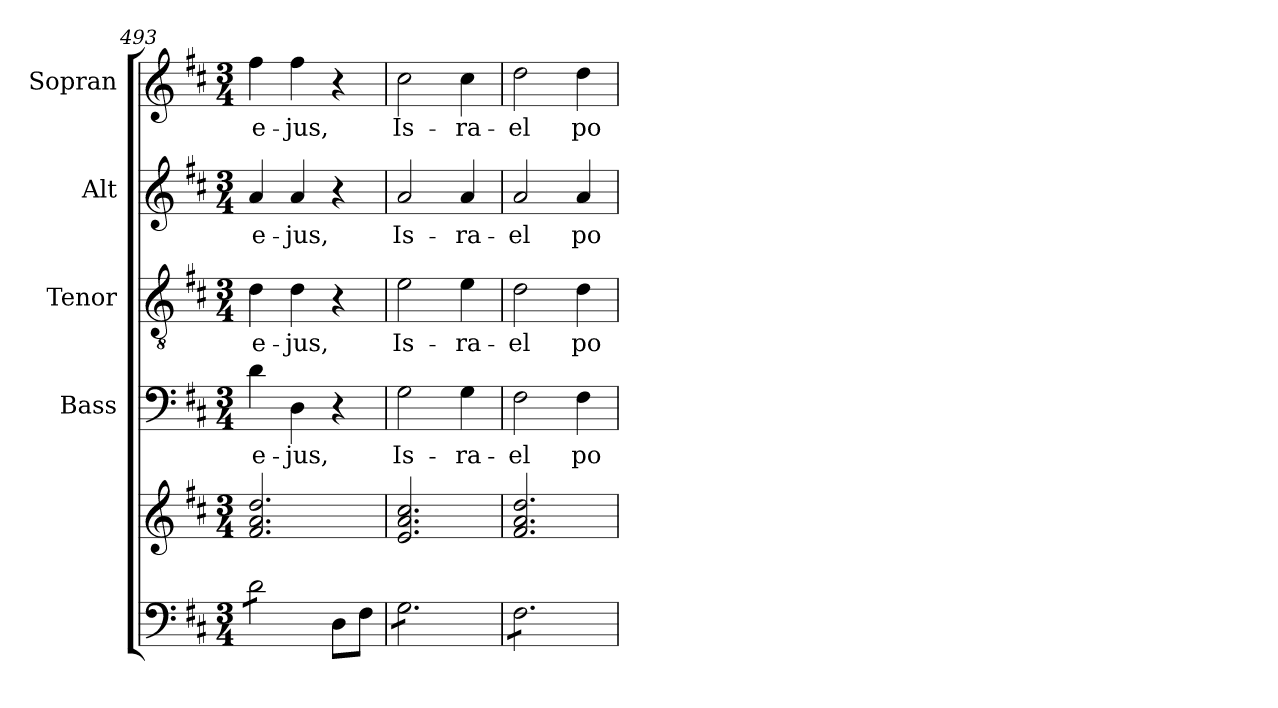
**kern	**kern	**kern	**text	**kern	**text	**kern	**text	**kern	**text
*part5	*part5	*part4	*part4	*part3	*part3	*part2	*part2	*part1	*part1
*staff6	*staff5	*staff4	*staff4	*staff3	*staff3	*staff2	*staff2	*staff1	*staff1
*	*	*I"Bass	*	*I"Tenor	*	*I"Alt	*	*I"Sopran	*
*	*	*I'B.	*	*I'T.	*	*I'A.	*	*I'S.	*
*clefF4	*clefG2	*clefF4	*	*clefGv2	*	*clefG2	*	*clefG2	*
*k[f#c#]	*k[f#c#]	*k[f#c#]	*	*k[f#c#]	*	*k[f#c#]	*	*k[f#c#]	*
*D:	*D:	*D:	*	*D:	*	*D:	*	*D:	*
*M3/4	*M3/4	*M3/4	*	*M3/4	*	*M3/4	*	*M3/4	*
=493	=493	=493	=493	=493	=493	=493	=493	=493	=493
!	!	!	!LO:LY:b	!	!LO:LY:b	!	!LO:LY:b	!	!LO:LY:b
*tremolo	*	*	*	*	*	*	*	*	*
8d\L	2.f#/ 2.a/ 2.dd/	4d\	e-	4d\	e-	4a/	e-	4ff#\	e-
8d\	.	.	.	.	.	.	.	.	.
!	!	!	!LO:LY:b	!	!LO:LY:b	!	!LO:LY:b	!	!LO:LY:b
8d\	.	4D\	-jus,	4d\	-jus,	4a/	-jus,	4ff#\	-jus,
8d\J	.	.	.	.	.	.	.	.	.
*Xtremolo	*	*	*	*	*	*	*	*	*
8D\L	.	4r	.	4r	.	4r	.	4r	.
8F#\J	.	.	.	.	.	.	.	.	.
=494	=494	=494	=494	=494	=494	=494	=494	=494	=494
!	!	!	!LO:LY:b	!	!LO:LY:b	!	!LO:LY:b	!	!LO:LY:b
*tremolo	*	*	*	*	*	*	*	*	*
8G\L	2.e/ 2.a/ 2.cc#/	2G\	Is-	2e\	Is-	2a/	Is-	2cc#\	Is-
8G\	.	.	.	.	.	.	.	.	.
8G\	.	.	.	.	.	.	.	.	.
8G\	.	.	.	.	.	.	.	.	.
!	!	!	!LO:LY:b	!	!LO:LY:b	!	!LO:LY:b	!	!LO:LY:b
8G\	.	4G\	-ra-	4e\	-ra-	4a/	-ra-	4cc#\	-ra-
8G\J	.	.	.	.	.	.	.	.	.
=495	=495	=495	=495	=495	=495	=495	=495	=495	=495
!	!	!	!LO:LY:b	!	!LO:LY:b	!	!LO:LY:b	!	!LO:LY:b
8F#\L	2.f#/ 2.a/ 2.dd/	2F#\	-el	2d\	-el	2a/	-el	2dd\	-el
8F#\	.	.	.	.	.	.	.	.	.
8F#\	.	.	.	.	.	.	.	.	.
8F#\	.	.	.	.	.	.	.	.	.
!	!	!	!LO:LY:b	!	!LO:LY:b	!	!LO:LY:b	!	!LO:LY:b
8F#\	.	4F#\	po-	4d\	po-	4a/	po-	4dd\	po-
8F#\J	.	.	.	.	.	.	.	.	.
*Xtremolo	*	*	*	*	*	*	*	*	*
=	=	=	=	=	=	=	=	=	=
*-	*-	*-	*-	*-	*-	*-	*-	*-	*-
